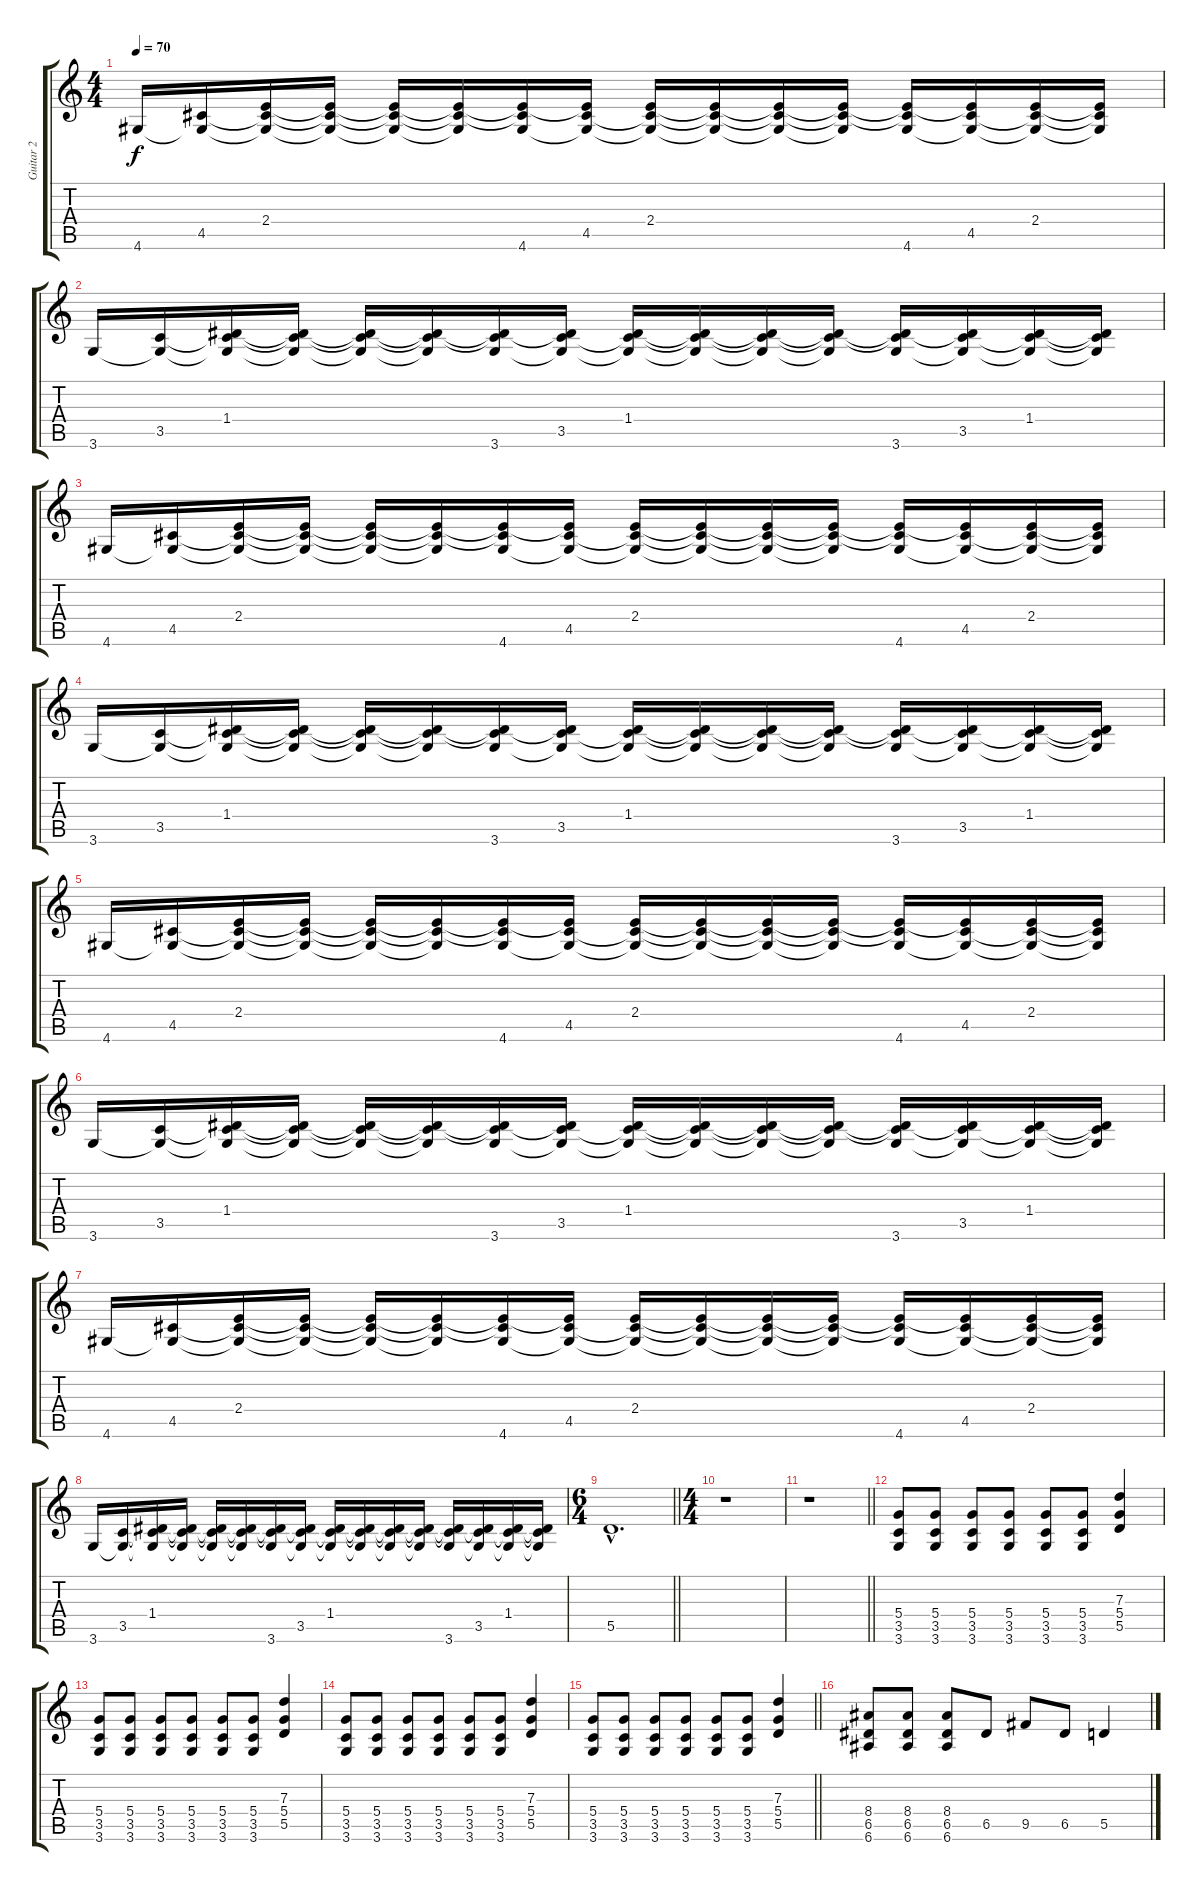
\track ("Guitar 2" "Guitar 2") {instrument overdrivenguitar}
\staff {score tabs}
\tuning (E4 B3 G3 D3 A2 E2) {hide}
\ts (4 4)
\tempo 70
\clef g2
\ks c
4.6.16{dy f} (4.5 4.6{t}).16 (2.4 4.5{t} 4.6{t}).16 (2.4{t} 4.5{t} 4.6{t}).16 (2.4{t} 4.5{t} 4.6{t}).16 (2.4{t} 4.5{t} 4.6{t}).16 (2.4{t} 4.5{t} 4.6).16 (2.4{t} 4.5 4.6{t}).16 (2.4 4.5{t} 4.6{t}).16 (2.4{t} 4.5{t} 4.6{t}).16 (2.4{t} 4.5{t} 4.6{t}).16 (2.4{t} 4.5{t} 4.6{t}).16 (2.4{t} 4.5{t} 4.6).16 (2.4{t} 4.5 4.6{t}).16 (2.4 4.5{t} 4.6{t}).16 (2.4{t} 4.5{t} 4.6{t}).16 |
3.6.16 (3.5 3.6{t}).16 (1.4 3.5{t} 3.6{t}).16 (1.4{t} 3.5{t} 3.6{t}).16 (1.4{t} 3.5{t} 3.6{t}).16 (1.4{t} 3.5{t} 3.6{t}).16 (1.4{t} 3.5{t} 3.6).16 (1.4{t} 3.5 3.6{t}).16 (1.4 3.5{t} 3.6{t}).16 (1.4{t} 3.5{t} 3.6{t}).16 (1.4{t} 3.5{t} 3.6{t}).16 (1.4{t} 3.5{t} 3.6{t}).16 (1.4{t} 3.5{t} 3.6).16 (1.4{t} 3.5 3.6{t}).16 (1.4 3.5{t} 3.6{t}).16 (1.4{t} 3.5{t} 3.6{t}).16 |
4.6.16 (4.5 4.6{t}).16 (2.4 4.5{t} 4.6{t}).16 (2.4{t} 4.5{t} 4.6{t}).16 (2.4{t} 4.5{t} 4.6{t}).16 (2.4{t} 4.5{t} 4.6{t}).16 (2.4{t} 4.5{t} 4.6).16 (2.4{t} 4.5 4.6{t}).16 (2.4 4.5{t} 4.6{t}).16 (2.4{t} 4.5{t} 4.6{t}).16 (2.4{t} 4.5{t} 4.6{t}).16 (2.4{t} 4.5{t} 4.6{t}).16 (2.4{t} 4.5{t} 4.6).16 (2.4{t} 4.5 4.6{t}).16 (2.4 4.5{t} 4.6{t}).16 (2.4{t} 4.5{t} 4.6{t}).16 |
3.6.16 (3.5 3.6{t}).16 (1.4 3.5{t} 3.6{t}).16 (1.4{t} 3.5{t} 3.6{t}).16 (1.4{t} 3.5{t} 3.6{t}).16 (1.4{t} 3.5{t} 3.6{t}).16 (1.4{t} 3.5{t} 3.6).16 (1.4{t} 3.5 3.6{t}).16 (1.4 3.5{t} 3.6{t}).16 (1.4{t} 3.5{t} 3.6{t}).16 (1.4{t} 3.5{t} 3.6{t}).16 (1.4{t} 3.5{t} 3.6{t}).16 (1.4{t} 3.5{t} 3.6).16 (1.4{t} 3.5 3.6{t}).16 (1.4 3.5{t} 3.6{t}).16 (1.4{t} 3.5{t} 3.6{t}).16 |
4.6.16 (4.5 4.6{t}).16 (2.4 4.5{t} 4.6{t}).16 (2.4{t} 4.5{t} 4.6{t}).16 (2.4{t} 4.5{t} 4.6{t}).16 (2.4{t} 4.5{t} 4.6{t}).16 (2.4{t} 4.5{t} 4.6).16 (2.4{t} 4.5 4.6{t}).16 (2.4 4.5{t} 4.6{t}).16 (2.4{t} 4.5{t} 4.6{t}).16 (2.4{t} 4.5{t} 4.6{t}).16 (2.4{t} 4.5{t} 4.6{t}).16 (2.4{t} 4.5{t} 4.6).16 (2.4{t} 4.5 4.6{t}).16 (2.4 4.5{t} 4.6{t}).16 (2.4{t} 4.5{t} 4.6{t}).16 |
3.6.16 (3.5 3.6{t}).16 (1.4 3.5{t} 3.6{t}).16 (1.4{t} 3.5{t} 3.6{t}).16 (1.4{t} 3.5{t} 3.6{t}).16 (1.4{t} 3.5{t} 3.6{t}).16 (1.4{t} 3.5{t} 3.6).16 (1.4{t} 3.5 3.6{t}).16 (1.4 3.5{t} 3.6{t}).16 (1.4{t} 3.5{t} 3.6{t}).16 (1.4{t} 3.5{t} 3.6{t}).16 (1.4{t} 3.5{t} 3.6{t}).16 (1.4{t} 3.5{t} 3.6).16 (1.4{t} 3.5 3.6{t}).16 (1.4 3.5{t} 3.6{t}).16 (1.4{t} 3.5{t} 3.6{t}).16 |
4.6.16 (4.5 4.6{t}).16 (2.4 4.5{t} 4.6{t}).16 (2.4{t} 4.5{t} 4.6{t}).16 (2.4{t} 4.5{t} 4.6{t}).16 (2.4{t} 4.5{t} 4.6{t}).16 (2.4{t} 4.5{t} 4.6).16 (2.4{t} 4.5 4.6{t}).16 (2.4 4.5{t} 4.6{t}).16 (2.4{t} 4.5{t} 4.6{t}).16 (2.4{t} 4.5{t} 4.6{t}).16 (2.4{t} 4.5{t} 4.6{t}).16 (2.4{t} 4.5{t} 4.6).16 (2.4{t} 4.5 4.6{t}).16 (2.4 4.5{t} 4.6{t}).16 (2.4{t} 4.5{t} 4.6{t}).16 |
3.6.16 (3.5 3.6{t}).16 (1.4 3.5{t} 3.6{t}).16 (1.4{t} 3.5{t} 3.6{t}).16 (1.4{t} 3.5{t} 3.6{t}).16 (1.4{t} 3.5{t} 3.6{t}).16 (1.4{t} 3.5{t} 3.6).16 (1.4{t} 3.5 3.6{t}).16 (1.4 3.5{t} 3.6{t}).16 (1.4{t} 3.5{t} 3.6{t}).16 (1.4{t} 3.5{t} 3.6{t}).16 (1.4{t} 3.5{t} 3.6{t}).16 (1.4{t} 3.5{t} 3.6).16 (1.4{t} 3.5 3.6{t}).16 (1.4 3.5{t} 3.6{t}).16 (1.4{t} 3.5{t} 3.6{t}).16 |
\ts (6 4)
\barLineRight lightlight
5.5{hac}.1{d} |
\ts (4 4)
r.1 |
\barLineRight lightlight
r.1 |
(5.4 3.5 3.6).8 (5.4 3.5 3.6).8 (5.4 3.5 3.6).8 (5.4 3.5 3.6).8 (5.4 3.5 3.6).8 (5.4 3.5 3.6).8 (7.3 5.4 5.5).4 |
(5.4 3.5 3.6).8 (5.4 3.5 3.6).8 (5.4 3.5 3.6).8 (5.4 3.5 3.6).8 (5.4 3.5 3.6).8 (5.4 3.5 3.6).8 (7.3 5.4 5.5).4 |
(5.4 3.5 3.6).8 (5.4 3.5 3.6).8 (5.4 3.5 3.6).8 (5.4 3.5 3.6).8 (5.4 3.5 3.6).8 (5.4 3.5 3.6).8 (7.3 5.4 5.5).4 |
\barLineRight lightlight
(5.4 3.5 3.6).8 (5.4 3.5 3.6).8 (5.4 3.5 3.6).8 (5.4 3.5 3.6).8 (5.4 3.5 3.6).8 (5.4 3.5 3.6).8 (7.3 5.4 5.5).4 |
(8.4 6.5 6.6).8 (8.4 6.5 6.6).8 (8.4 6.5 6.6).8 6.5.8 9.5.8 6.5.8 5.5.4
